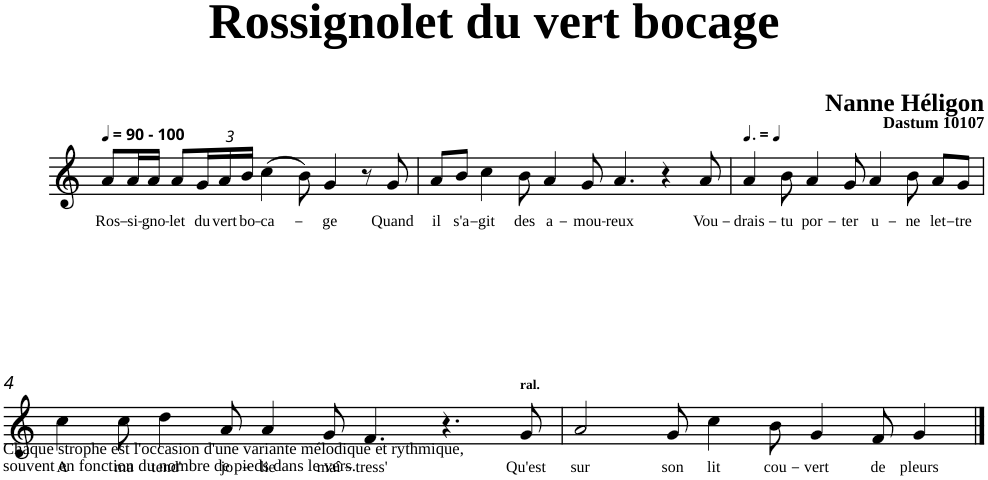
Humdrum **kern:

**kern	**text
*part1	*part1
*staff1	*staff1
*clefG2	*
*k[]	*
=1	=1
!LO:TX:a:B:t=- 100	!
!	!LO:LY:b
8a/L	Ros-
!	!LO:LY:b
16a/L	-si-
!	!LO:LY:b
16a/JJ	-gno-
!	!LO:LY:b
8a/L	-let
*Xbrackettup	*
!	!LO:LY:b
12g/L	du
!	!LO:LY:b
12a/	vert
!	!LO:LY:b
12b/JJ	bo-
!	!LO:LY:b
(>4cc\	-ca-
8b\)	.
!	!LO:LY:b
4g/	-ge
8r	.
!	!LO:LY:b
8g/	Quand
=2	=2
!	!LO:LY:b
8a/L	il
!	!LO:LY:b
8b/J	s'a-
!	!LO:LY:b
4cc\	-git
!	!LO:LY:b
8b\	des
!	!LO:LY:b
4a/	a-
!	!LO:LY:b
8g/	-mou-
!	!LO:LY:b
4.a/	-reux
4r	.
!	!LO:LY:b
8a/	Vou-
=3	=3
*MM60	*
!	!LO:LY:b
4a/	-drais-
!	!LO:LY:b
8b\	-tu
!	!LO:LY:b
4a/	por-
!	!LO:LY:b
8g/	-ter
!	!LO:LY:b
4a/	u-
!	!LO:LY:b
8b\	-ne
!	!LO:LY:b
8a/L	let-
!	!LO:LY:b
8g/J	-tre
!!LO:LB:g=z
=4	=4
!	!LO:LY:b
4cc\	A
!	!LO:LY:b
8cc\	ma
!	!LO:LY:b
4dd\	tend'
!	!LO:LY:b
8a/	jo-
!	!LO:LY:b
4a/	-lie
!	!LO:LY:b
8g/	maî-
!	!LO:LY:b
4.f/	-tress'
4.r	.
!LO:TX:a:B:t=ral.	!
!	!LO:LY:b
8g/	Qu'est
=5	=5
!	!LO:LY:b
2a/	sur
!	!LO:LY:b
8g/	son
!	!LO:LY:b
4cc\	lit
!	!LO:LY:b
8b\	cou-
!	!LO:LY:b
4g/	-vert
!	!LO:LY:b
8f/	de
!	!LO:LY:b
4g/	pleurs
==	==
*-	*-
